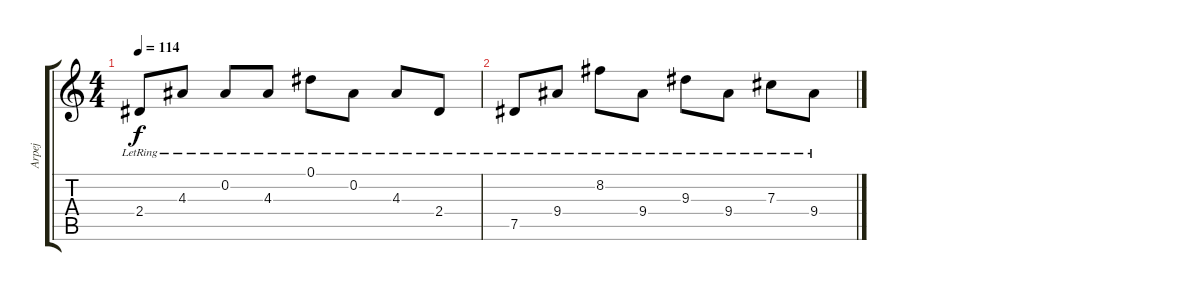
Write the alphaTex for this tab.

\track ("Arpej" "Arpej") {instrument electricguitarclean}
\staff {score tabs}
\tuning (Eb4 Bb3 Gb3 Db3 Ab2 Eb2) {hide}
\ts (4 4)
\tempo 114
\clef g2
\ks c
2.4{lr}.8{dy f} 4.3{lr}.8 0.2{lr}.8 4.3{lr}.8 0.1{lr}.8 0.2{lr}.8 4.3{lr}.8 2.4{lr}.8 |
7.5{lr}.8 9.4{lr}.8 8.2{lr}.8 9.4{lr}.8 9.3{lr}.8 9.4{lr}.8 7.3{lr}.8 9.4{lr}.8
